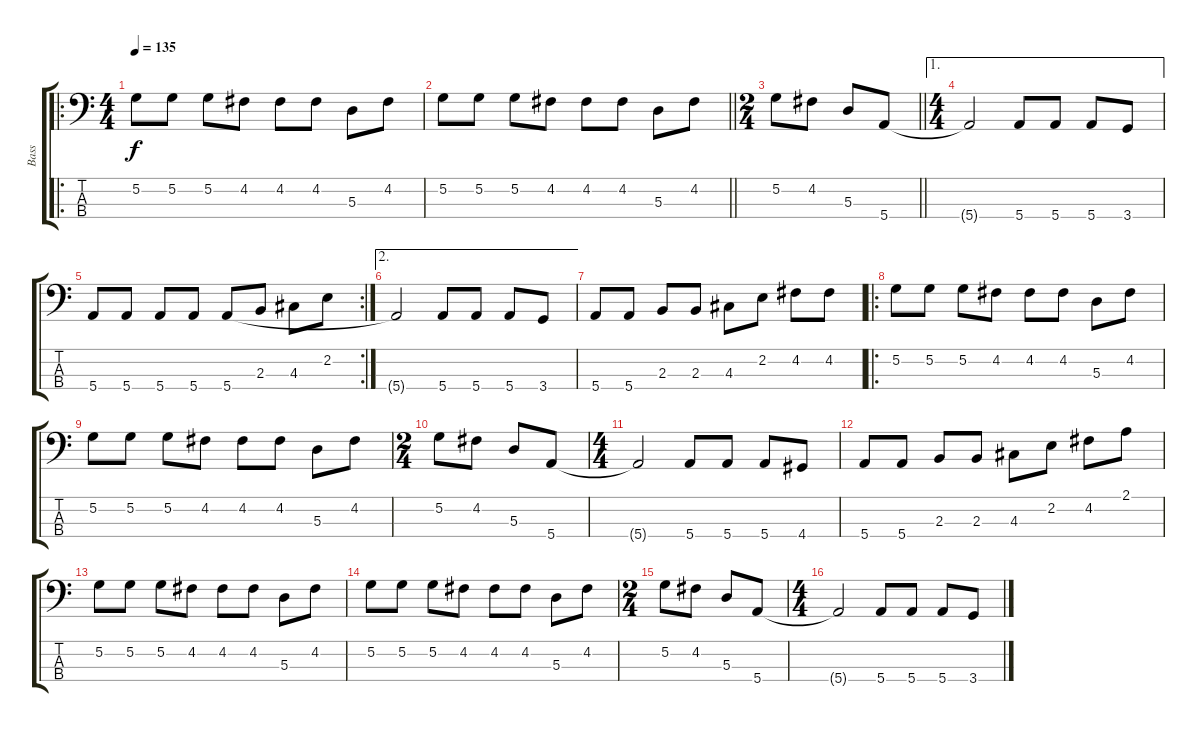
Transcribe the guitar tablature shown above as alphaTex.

\track ("Bass" "Bass") {instrument electricbassfinger}
\staff {score tabs}
\tuning (G2 D2 A1 E1) {hide}
\ro
\ts (4 4)
\tempo 135
\clef f4
\ks c
5.2.8{dy f instrument electricbassfinger} 5.2.8 5.2.8 4.2.8 4.2.8 4.2.8 5.3.8 4.2.8 |
\barLineRight lightlight
5.2.8 5.2.8 5.2.8 4.2.8 4.2.8 4.2.8 5.3.8 4.2.8 |
\ts (2 4)
\barLineRight lightlight
5.2.8 4.2.8 5.3.8 5.4.8 |
\ae 1
\ts (4 4)
5.4{t}.2 5.4.8 5.4.8 5.4.8 3.4.8 |
\rc 2
5.4.8 5.4.8 5.4.8 5.4.8 5.4.8 2.3.8 4.3.8 2.2.8 |
\ae 2
5.4{t}.2 5.4.8 5.4.8 5.4.8 3.4.8 |
5.4.8 5.4.8 2.3.8 2.3.8 4.3.8 2.2.8 4.2.8 4.2.8 |
\ro
5.2.8 5.2.8 5.2.8 4.2.8 4.2.8 4.2.8 5.3.8 4.2.8 |
5.2.8 5.2.8 5.2.8 4.2.8 4.2.8 4.2.8 5.3.8 4.2.8 |
\ts (2 4)
5.2.8 4.2.8 5.3.8 5.4.8 |
\ts (4 4)
5.4{t}.2 5.4.8 5.4.8 5.4.8 4.4.8 |
5.4.8 5.4.8 2.3.8 2.3.8 4.3.8 2.2.8 4.2.8 2.1.8 |
5.2.8 5.2.8 5.2.8 4.2.8 4.2.8 4.2.8 5.3.8 4.2.8 |
5.2.8 5.2.8 5.2.8 4.2.8 4.2.8 4.2.8 5.3.8 4.2.8 |
\ts (2 4)
5.2.8 4.2.8 5.3.8 5.4.8 |
\ts (4 4)
5.4{t}.2 5.4.8 5.4.8 5.4.8 3.4.8
